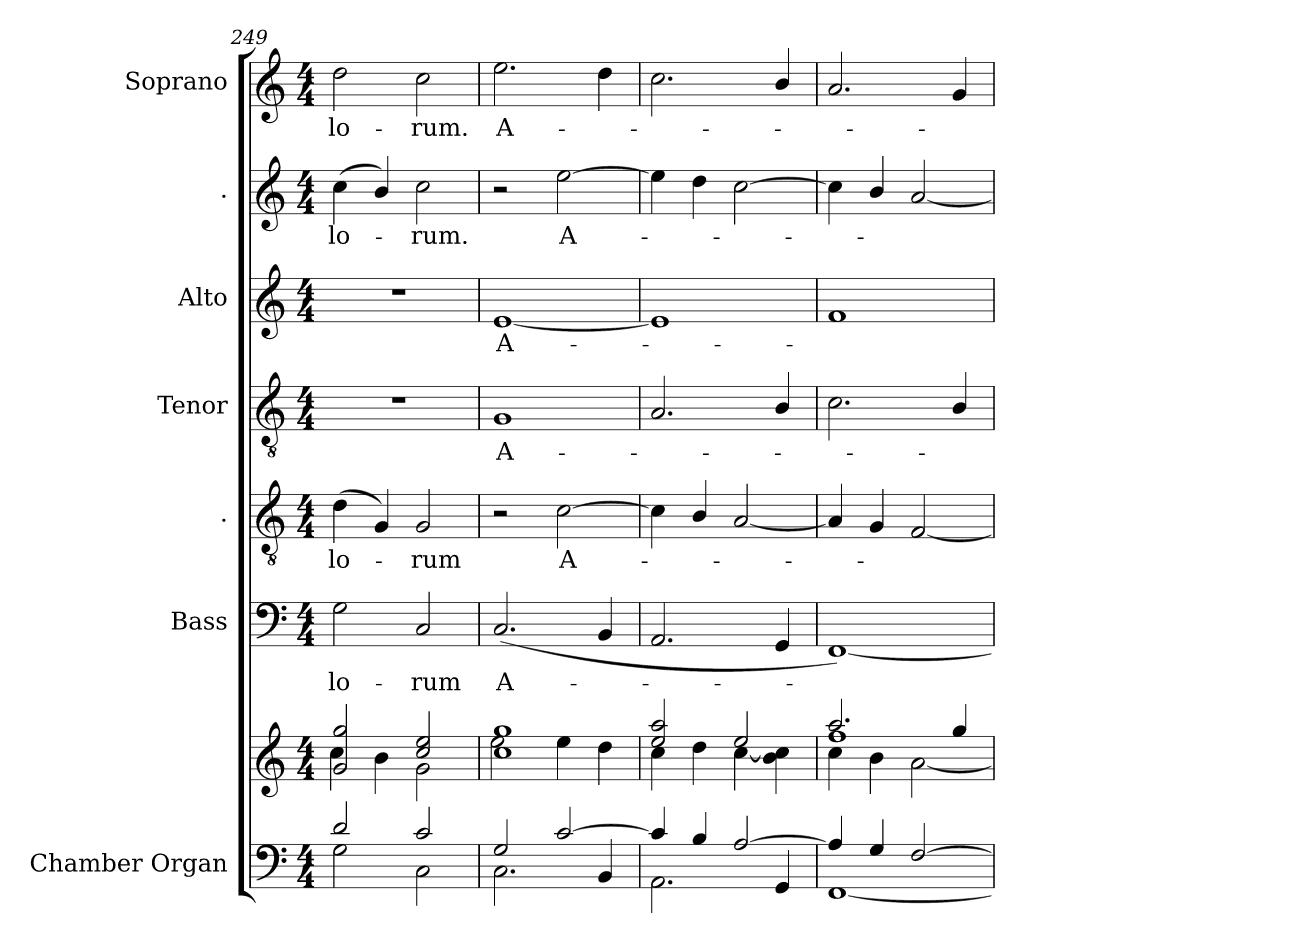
**kern	**kern	**kern	**text	**kern	**text	**kern	**text	**kern	**text	**kern	**text	**kern	**text
*part7	*part7	*part6	*part6	*part5	*part5	*part4	*part4	*part3	*part3	*part2	*part2	*part1	*part1
*staff8	*staff7	*staff6	*staff6	*staff5	*staff5	*staff4	*staff4	*staff3	*staff3	*staff2	*staff2	*staff1	*staff1
*I"Chamber  Organ	*	*I"Bass	*	*I".	*	*I"Tenor	*	*I"Alto	*	*I".	*	*I"Soprano	*
*I'Org.	*	*I'B.	*	*	*	*I'T.	*	*I'A.	*	*	*	*I'S.	*
*clefF4	*clefG2	*clefF4	*	*clefGv2	*	*clefGv2	*	*clefG2	*	*clefG2	*	*clefG2	*
*	*	*	*	*ITrd7c12	*	*ITrd7c12	*	*	*	*	*	*	*
*k[]	*k[]	*k[]	*	*k[]	*	*k[]	*	*k[]	*	*k[]	*	*k[]	*
*C:	*C:	*C:	*	*C:	*	*C:	*	*C:	*	*C:	*	*C:	*
*M4/4	*M4/4	*M4/4	*	*M4/4	*	*M4/4	*	*M4/4	*	*M4/4	*	*M4/4	*
=249	=249	=249	=249	=249	=249	=249	=249	=249	=249	=249	=249	=249	=249
*^	*^	*	*	*	*	*	*	*	*	*	*	*	*
!	!	!	!	!	!LO:LY:b:color=#000000	!	!	!	!	!	!	!	!	!	!
!	!	!	!	!	!	!	!LO:LY:b:color=#000000	!	!	!	!	!	!	!	!
!	!	!	!	!	!	!	!	!	!	!	!	!	!LO:LY:b:color=#000000	!	!
!	!	!	!	!	!	!	!	!	!	!	!	!	!	!	!LO:LY:b:color=#000000
2di/	2Gi\	2gi/ 2ggi	4cci\	2Gi\	-lo-	(4Di\	-lo-	1r	.	1r	.	(4cci\	-lo-	2ddi\	-lo-
.	.	.	4bi\	.	.	4GGi/)	.	.	.	.	.	4bi/)	.	.	.
!	!	!	!	!	!LO:LY:b:color=#000000	!	!	!	!	!	!	!	!	!	!
!	!	!	!	!	!	!	!LO:LY:b:color=#000000	!	!	!	!	!	!	!	!
!	!	!	!	!	!	!	!	!	!	!	!	!	!LO:LY:b:color=#000000	!	!
!	!	!	!	!	!	!	!	!	!	!	!	!	!	!	!LO:LY:b:color=#000000
2ci/	2Ci\	2cci/ 2eei	2gi\	2Ci/	-rum	2GGi/	-rum	.	.	.	.	2cci\	-rum.	2cci\	-rum.
!!LO:LB:g=z
=250	=250	=250	=250	=250	=250	=250	=250	=250	=250	=250	=250	=250	=250	=250	=250
!	!	!	!	!	!LO:LY:b:color=#000000	!	!	!	!	!	!	!	!	!	!
!	!	!	!	!	!	!	!	!	!LO:LY:b:color=#000000	!	!	!	!	!	!
!	!	!	!	!	!	!	!	!	!	!	!LO:LY:b:color=#000000	!	!	!	!
!	!	!	!	!	!	!	!	!	!	!	!	!	!	!	!LO:LY:b:color=#000000
2Gi/	2.Ci\	1cci 1ggi	2eei\	(2.Ci/	A-	2r	.	1GGi	A-	[1ei	A-	2r	.	2.eei\	A-
!	!	!	!	!	!	!	!LO:LY:b:color=#000000	!	!	!	!	!	!	!	!
!	!	!	!	!	!	!	!	!	!	!	!	!	!LO:LY:b:color=#000000	!	!
[2ci/	.	.	4eei\	.	.	[2Ci\	A-	.	.	.	.	[2eei\	A-	.	.
.	4BBi/	.	4ddi\	4BBi/	.	.	.	.	.	.	.	.	.	4ddi\	.
=251	=251	=251	=251	=251	=251	=251	=251	=251	=251	=251	=251	=251	=251	=251	=251
4ci/]	2.AAi\	2eei/ 2aai	4cci\	2.AAi/	.	4Ci\]	.	2.AAi/	.	1ei]	.	4eei\]	.	2.cci\	.
4Bi/	.	.	4ddi\	.	.	4BBi/	.	.	.	.	.	4ddi\	.	.	.
[2Ai/	.	2eei/	[4cci\	.	.	[2AAi/	.	.	.	.	.	[2cci\	.	.	.
.	4GGi/	.	4bi\ 4cci]	4GGi/	.	.	.	4BBi/	.	.	.	.	.	4bi/	.
=252	=252	=252	=252	=252	=252	=252	=252	=252	=252	=252	=252	=252	=252	=252	=252
*	*	*	*^	*	*	*	*	*	*	*	*	*	*	*	*
4Ai/]	[1FFi	2.aai/	4cci\	1ffi	[1FFi)	.	4AAi/]	.	2.Ci\	.	1fi	.	4cci\]	.	2.ai/	.
4Gi/	.	.	4bi\	.	.	.	4GGi/	.	.	.	.	.	4bi/	.	.	.
[2Fi/	.	.	[2ai\	.	.	.	[2FFi/	.	.	.	.	.	[2ai/	.	.	.
.	.	4ggi/	.	.	.	.	.	.	4BBi/	.	.	.	.	.	4gi/	.
*v	*v	*	*	*	*	*	*	*	*	*	*	*	*	*	*	*
*	*v	*v	*v	*	*	*	*	*	*	*	*	*	*	*	*
=	=	=	=	=	=	=	=	=	=	=	=	=	=
*-	*-	*-	*-	*-	*-	*-	*-	*-	*-	*-	*-	*-	*-
